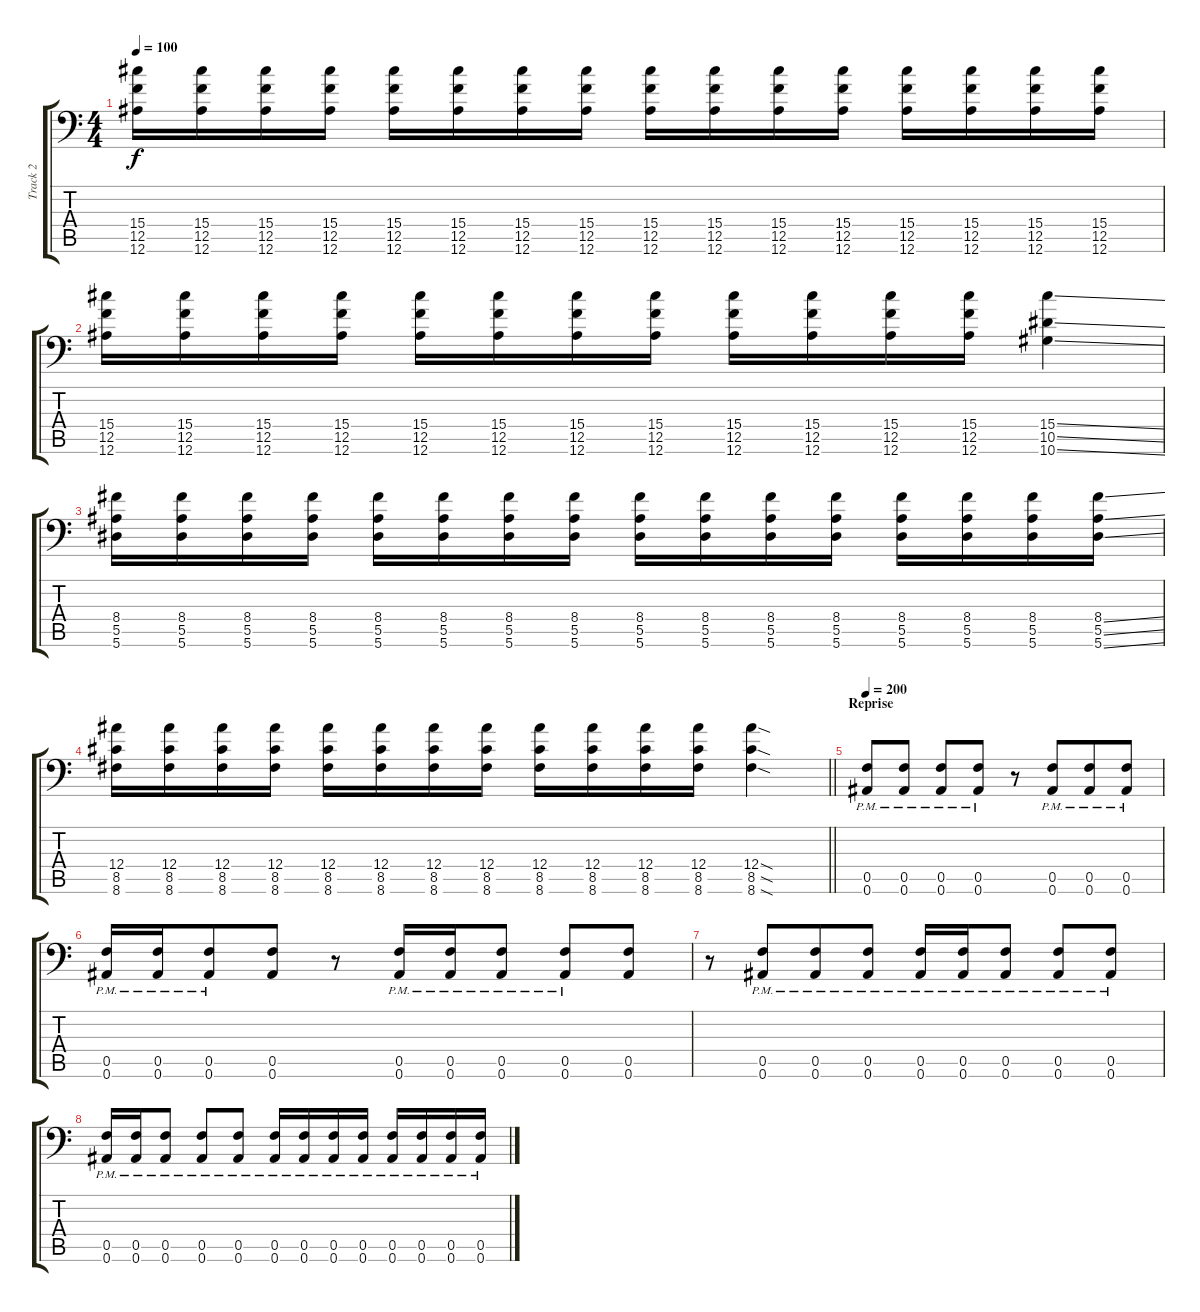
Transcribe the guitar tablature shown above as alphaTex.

\track ("Track 2" "Track 2") {instrument distortionguitar}
\staff {score tabs}
\tuning (C4 G3 Eb3 Bb2 F2 Bb1) {hide}
\ts (4 4)
\tempo 100
\clef f4
\ks c
(15.4 12.5 12.6).16{dy f} (15.4 12.5 12.6).16 (15.4 12.5 12.6).16 (15.4 12.5 12.6).16 (15.4 12.5 12.6).16 (15.4 12.5 12.6).16 (15.4 12.5 12.6).16 (15.4 12.5 12.6).16 (15.4 12.5 12.6).16 (15.4 12.5 12.6).16 (15.4 12.5 12.6).16 (15.4 12.5 12.6).16 (15.4 12.5 12.6).16 (15.4 12.5 12.6).16 (15.4 12.5 12.6).16 (15.4 12.5 12.6).16 |
(15.4 12.5 12.6).16 (15.4 12.5 12.6).16 (15.4 12.5 12.6).16 (15.4 12.5 12.6).16 (15.4 12.5 12.6).16 (15.4 12.5 12.6).16 (15.4 12.5 12.6).16 (15.4 12.5 12.6).16 (15.4 12.5 12.6).16 (15.4 12.5 12.6).16 (15.4 12.5 12.6).16 (15.4 12.5 12.6).16 (15.4{ss} 10.5{ss} 10.6{ss}).4 |
(8.4 5.5 5.6).16 (8.4 5.5 5.6).16 (8.4 5.5 5.6).16 (8.4 5.5 5.6).16 (8.4 5.5 5.6).16 (8.4 5.5 5.6).16 (8.4 5.5 5.6).16 (8.4 5.5 5.6).16 (8.4 5.5 5.6).16 (8.4 5.5 5.6).16 (8.4 5.5 5.6).16 (8.4 5.5 5.6).16 (8.4 5.5 5.6).16 (8.4 5.5 5.6).16 (8.4 5.5 5.6).16 (8.4{ss} 5.5{ss} 5.6{ss}).16 |
\barLineRight lightlight
(12.4 8.5 8.6).16 (12.4 8.5 8.6).16 (12.4 8.5 8.6).16 (12.4 8.5 8.6).16 (12.4 8.5 8.6).16 (12.4 8.5 8.6).16 (12.4 8.5 8.6).16 (12.4 8.5 8.6).16 (12.4 8.5 8.6).16 (12.4 8.5 8.6).16 (12.4 8.5 8.6).16 (12.4 8.5 8.6).16 (12.4{sod} 8.5{sod} 8.6{sod}).4 |
\section ("" "Reprise")
\tempo 200
(0.5{pm} 0.6{pm}).8 (0.5{pm} 0.6{pm}).8 (0.5{pm} 0.6{pm}).8 (0.5{pm} 0.6{pm}).8 r.8 (0.5{pm} 0.6{pm}).8{beam merge} (0.5{pm} 0.6{pm}).8 (0.5{pm} 0.6{pm}).8 |
(0.5{pm} 0.6{pm}).16 (0.5{pm} 0.6{pm}).16 (0.5{pm} 0.6{pm}).8{beam merge} (0.5 0.6).8 r.8 (0.5{pm} 0.6{pm}).16 (0.5{pm} 0.6{pm}).16 (0.5{pm} 0.6{pm}).8 (0.5{pm} 0.6{pm}).8 (0.5 0.6).8 |
r.8 (0.5{pm} 0.6{pm}).8{beam merge} (0.5{pm} 0.6{pm}).8 (0.5{pm} 0.6{pm}).8 (0.5{pm} 0.6{pm}).16 (0.5{pm} 0.6{pm}).16 (0.5{pm} 0.6{pm}).8 (0.5{pm} 0.6{pm}).8 (0.5{pm} 0.6{pm}).8 |
(0.5{pm} 0.6{pm}).16 (0.5{pm} 0.6{pm}).16 (0.5{pm} 0.6{pm}).8 (0.5{pm} 0.6{pm}).8 (0.5{pm} 0.6{pm}).8 (0.5{pm} 0.6{pm}).16 (0.5{pm} 0.6{pm}).16 (0.5{pm} 0.6{pm}).16 (0.5{pm} 0.6{pm}).16 (0.5{pm} 0.6{pm}).16 (0.5{pm} 0.6{pm}).16 (0.5{pm} 0.6{pm}).16 (0.5{pm} 0.6{pm}).16
